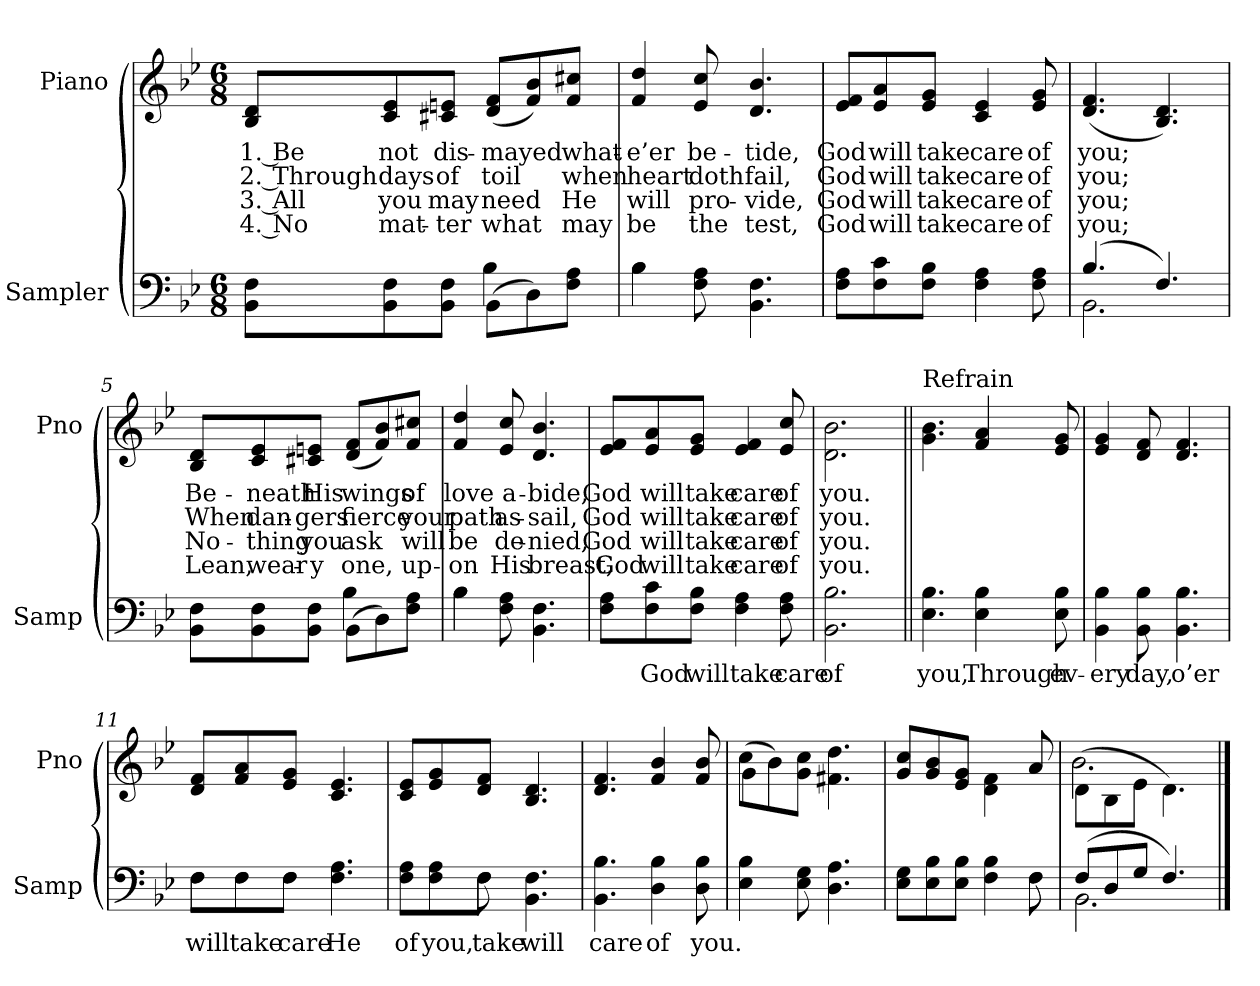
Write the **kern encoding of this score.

**kern	**text	**kern	**text	**text	**text	**text
*part2	*part2	*part1	*part1	*part1	*part1	*part1
*staff2	*staff2	*staff1	*staff1	*staff1	*staff1	*staff1
*I"Sampler	*	*I"Piano	*	*	*	*
*I'Samp	*	*I'Pno	*	*	*	*
*clefF4	*	*clefG2	*	*	*	*
*k[b-e-]	*	*k[b-e-]	*	*	*	*
*B-:	*	*B-:	*	*	*	*
*M6/8	*	*M6/8	*	*	*	*
=1	=1	=1	=1	=1	=1	=1
*^	*	*	*	*	*	*
8BB-\ 8F\L	4.ryy	.	8B-/ 8d/L	1. Be	2. Through	3. All	4. No
8BB-\ 8F\	.	.	8c/ 8e-/	not	days	you	mat-
8BB-\ 8F\J	.	.	8c#X/ 8en/J	dis-	of	may	-ter
(8BB-\L	4B-	.	(8d/ 8f/L	-mayed	toil	need	what
8D\)	.	.	8f/ 8b-/)	.	.	.	.
8F\ 8A\J	8ryy	.	8f/ 8cc#X/J	what-	when	He	may
=2	=2	=2	=2	=2	=2	=2	=2
4B-\	4B-	.	4f 4dd	-e’er	heart	will	be
8F 8A	2ryy	.	8e- 8cc	be-	doth	pro-	the
4.BB- 4.F	.	.	4.d 4.b-	-tide,	fail,	-vide,	test,
*v	*v	*	*	*	*	*	*
=3	=3	=3	=3	=3	=3	=3
8F\ 8A\L	.	8e-/ 8f/L	God	God	God	God
8F\ 8c\	.	8e-/ 8a/	will	will	will	will
8F\ 8B-\J	.	8e-/ 8g/J	take	take	take	take
4F 4A	.	4c 4e-	care	care	care	care
8F 8A	.	8e- 8g	of	of	of	of
=4	=4	=4	=4	=4	=4	=4
*^	*	*	*	*	*	*
(4.B-/	2.BB-	.	(4.d 4.f	you;	you;	you;	you;
4.F/)	.	.	4.B- 4.d)	.	.	.	.
=5	=5	=5	=5	=5	=5	=5	=5
8BB-\ 8F\L	4.ryy	.	8B-/ 8d/L	Be-	When	No-	Lean,
8BB-\ 8F\	.	.	8c/ 8e-/	-neath	dan-	-thing	wear-
8BB-\ 8F\J	.	.	8c#X/ 8en/J	His	-gers	you	-y
(8BB-\L	4B-	.	(8d/ 8f/L	wings	fierce	ask	one,
8D\)	.	.	8f/ 8b-/)	.	.	.	.
8F\ 8A\J	8ryy	.	8f/ 8cc#X/J	of	your	will	up-
=6	=6	=6	=6	=6	=6	=6	=6
4B-\	4B-	.	4f 4dd	love	path	be	-on
8F 8A	2ryy	.	8e- 8cc	a-	as-	de-	His
4.BB- 4.F	.	.	4.d 4.b-	-bide,	-sail,	-nied,	breast,
*v	*v	*	*	*	*	*	*
=7	=7	=7	=7	=7	=7	=7
8F\ 8A\L	.	8e-/ 8f/L	God	God	God	God
8F\ 8c\	God	8e-/ 8a/	will	will	will	will
8F\ 8B-\J	will	8e-/ 8g/J	take	take	take	take
4F 4A	take	4e- 4f	care	care	care	care
8F 8A	care	8e- 8cc	of	of	of	of
=8	=8	=8	=8	=8	=8	=8
2.BB- 2.B-	of	2.d\ 2.b-\	you.	you.	you.	you.
=9||	=9||	=9||	=9||	=9||	=9||	=9||
!	!	!LO:TX:t=Refrain	!	!	!	!
4.E- 4.B-	you,	4.g\ 4.b-\	.	.	.	.
4E- 4B-	Through	4f 4a	.	.	.	.
8E- 8B-	ev-	8e- 8g	.	.	.	.
=10	=10	=10	=10	=10	=10	=10
4BB- 4B-	-ery	4e- 4g	.	.	.	.
8BB- 8B-	day,	8d 8f	.	.	.	.
4.BB- 4.B-	o’er	4.d 4.f	.	.	.	.
=11	=11	=11	=11	=11	=11	=11
*^	*	*	*	*	*	*
8F\L	8F\L	will	8d/ 8f/L	.	.	.	.
8F\	8F\	take	8f/ 8a/	.	.	.	.
8F\J	8F\J	care	8e-/ 8g/J	.	.	.	.
4.F 4.A	4.ryy	He	4.c 4.e-	.	.	.	.
=12	=12	=12	=12	=12	=12	=12	=12
8F\ 8A\L	4ryy	of	8c/ 8e-/L	.	.	.	.
8F\ 8A\	.	you,	8e-/ 8g/	.	.	.	.
8F\J	8F	take	8d/ 8f/J	.	.	.	.
4.BB- 4.F	4.ryy	will	4.B- 4.d	.	.	.	.
*v	*v	*	*	*	*	*	*
=13	=13	=13	=13	=13	=13	=13
4.BB- 4.B-	care	4.d 4.f	.	.	.	.
4D 4B-	of	4f 4b-	.	.	.	.
8D 8B-	you.	8f 8b-	.	.	.	.
=14	=14	=14	=14	=14	=14	=14
*	*	*^	*	*	*	*
4E- 4B-	.	(8cc\L	4g	.	.	.	.
.	.	8b-\)	.	.	.	.	.
8E- 8G	.	8g\ 8cc\J	2ryy	.	.	.	.
4.D 4.A	.	4.f#X\ 4.dd\	.	.	.	.	.
*	*	*v	*v	*	*	*	*
=15	=15	=15	=15	=15	=15	=15
*^	*	*	*	*	*	*
8E-\ 8G\L	8ryy	.	8g/ 8cc/L	.	.	.	.
*v	*v	*	*	*	*	*	*
8E-\ 8B-\	.	8g/ 8b-/	.	.	.	.
8E-\ 8B-\J	.	8e-/ 8g/J	.	.	.	.
4F\ 4B-\	.	4d\ 4f\	.	.	.	.
*^	*	*	*	*	*	*
8F\	8F	.	8a	.	.	.	.
=16	=16	=16	=16	=16	=16	=16	=16
*	*	*	*^	*	*	*	*
(8F/L	2.BB-	.	(8d\L	2.b-	.	.	.	.
8D/	.	.	8B-\	.	.	.	.	.
8G/J	.	.	8e-\J	.	.	.	.	.
4.F/)	.	.	4.d\)	.	.	.	.	.
*v	*v	*	*	*	*	*	*	*
*	*	*v	*v	*	*	*	*
==	==	==	==	==	==	==
*-	*-	*-	*-	*-	*-	*-
